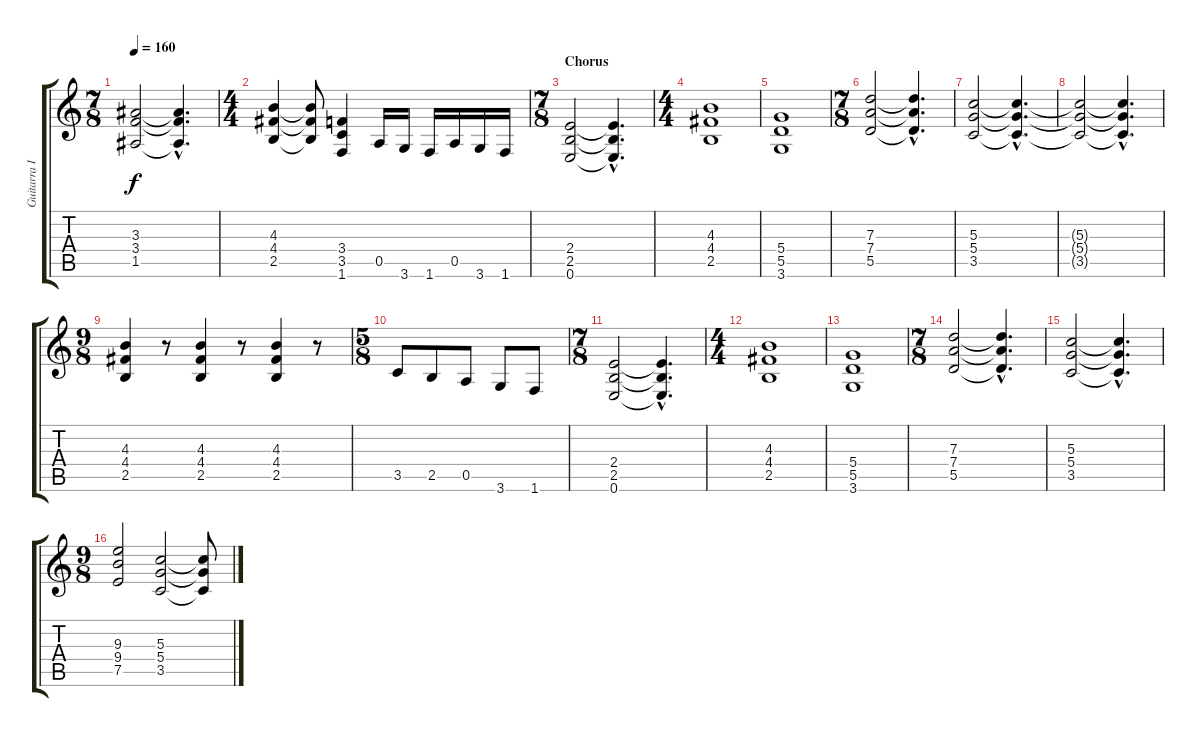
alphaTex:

\track ("Guitarra I" "Guitarra I") {instrument distortionguitar}
\staff {score tabs}
\tuning (E4 B3 G3 D3 A2 E2) {hide}
\ts (7 8)
\tempo 160
\clef g2
\ks c
(3.3 3.4 1.5).2{dy f} (3.3{hac t} 3.4{hac t} 1.5{hac t}).4{d} |
\ts (4 4)
(4.3 4.4 2.5).4 (4.3{t} 4.4{t} 2.5{t}).8 (3.4 3.5 1.6).4 0.5.16 3.6.16 1.6.16 0.5.16 3.6.16 1.6.16 |
\ts (7 8)
\section ("" "Chorus")
(2.4 2.5 0.6).2{volume 14 balance 8} (2.4{hac t} 2.5{hac t} 0.6{hac t}).4{d} |
\ts (4 4)
(4.3 4.4 2.5).1 |
(5.4 5.5 3.6).1 |
\ts (7 8)
(7.3 7.4 5.5).2 (7.3{hac t} 7.4{hac t} 5.5{hac t}).4{d} |
(5.3 5.4 3.5).2 (5.3{hac t} 5.4{hac t} 3.5{hac t}).4{d} |
(5.3{t} 5.4{t} 3.5{t}).2 (5.3{hac t} 5.4{hac t} 3.5{hac t}).4{d} |
\ts (9 8)
(4.3 4.4 2.5).4 r.8 (4.3 4.4 2.5).4 r.8 (4.3 4.4 2.5).4 r.8 |
\ts (5 8)
3.5.8 2.5.8 0.5.8 3.6.8 1.6.8 |
\ts (7 8)
(2.4 2.5 0.6).2 (2.4{hac t} 2.5{hac t} 0.6{hac t}).4{d} |
\ts (4 4)
(4.3 4.4 2.5).1 |
(5.4 5.5 3.6).1 |
\ts (7 8)
(7.3 7.4 5.5).2 (7.3{hac t} 7.4{hac t} 5.5{hac t}).4{d} |
(5.3 5.4 3.5).2 (5.3{hac t} 5.4{hac t} 3.5{hac t}).4{d} |
\ts (9 8)
(9.3 9.4 7.5).2 (5.3 5.4 3.5).2 (5.3{t} 5.4{t} 3.5{t}).8
